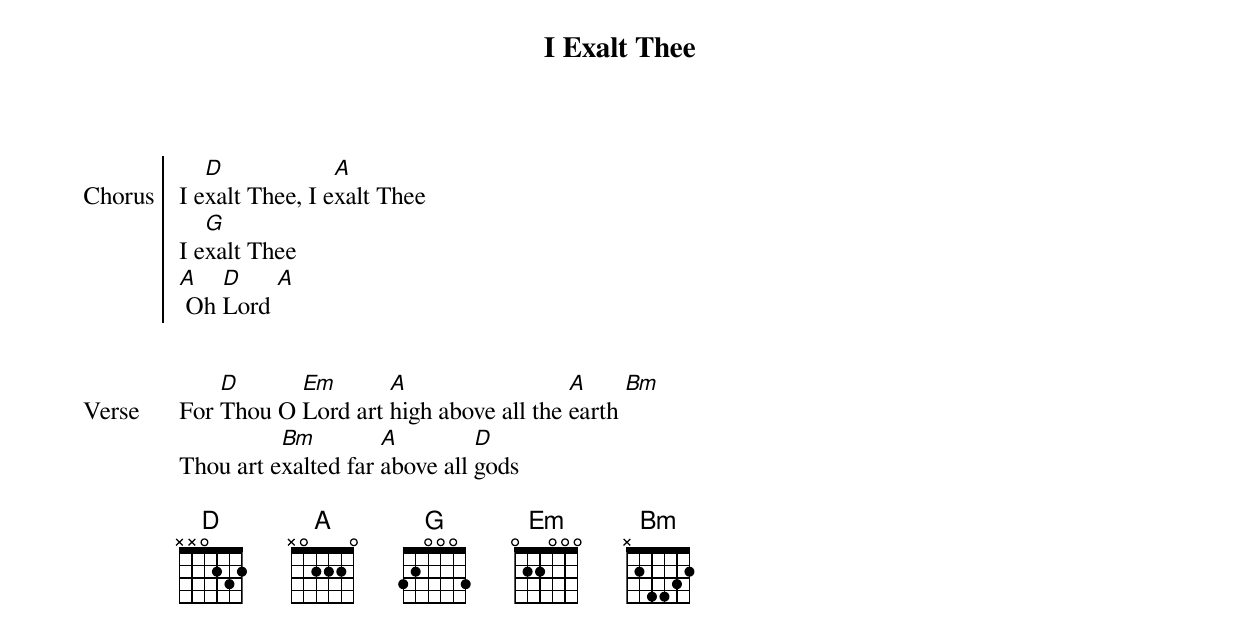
{title: I Exalt Thee}
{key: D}
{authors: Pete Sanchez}
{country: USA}
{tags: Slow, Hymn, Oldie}
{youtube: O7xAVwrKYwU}

{start_of_chorus: Chorus}
I e[D]xalt Thee, I e[A]xalt Thee
I e[G]xalt Thee
[A] Oh [D]Lord [A]

{end_of_chorus}

{start_of_verse: Verse}
For [D]Thou O [Em]Lord art [A]high above all the [A]earth [Bm]
Thou art e[Bm]xalted far [A]above all [D]gods

{end_of_verse}
